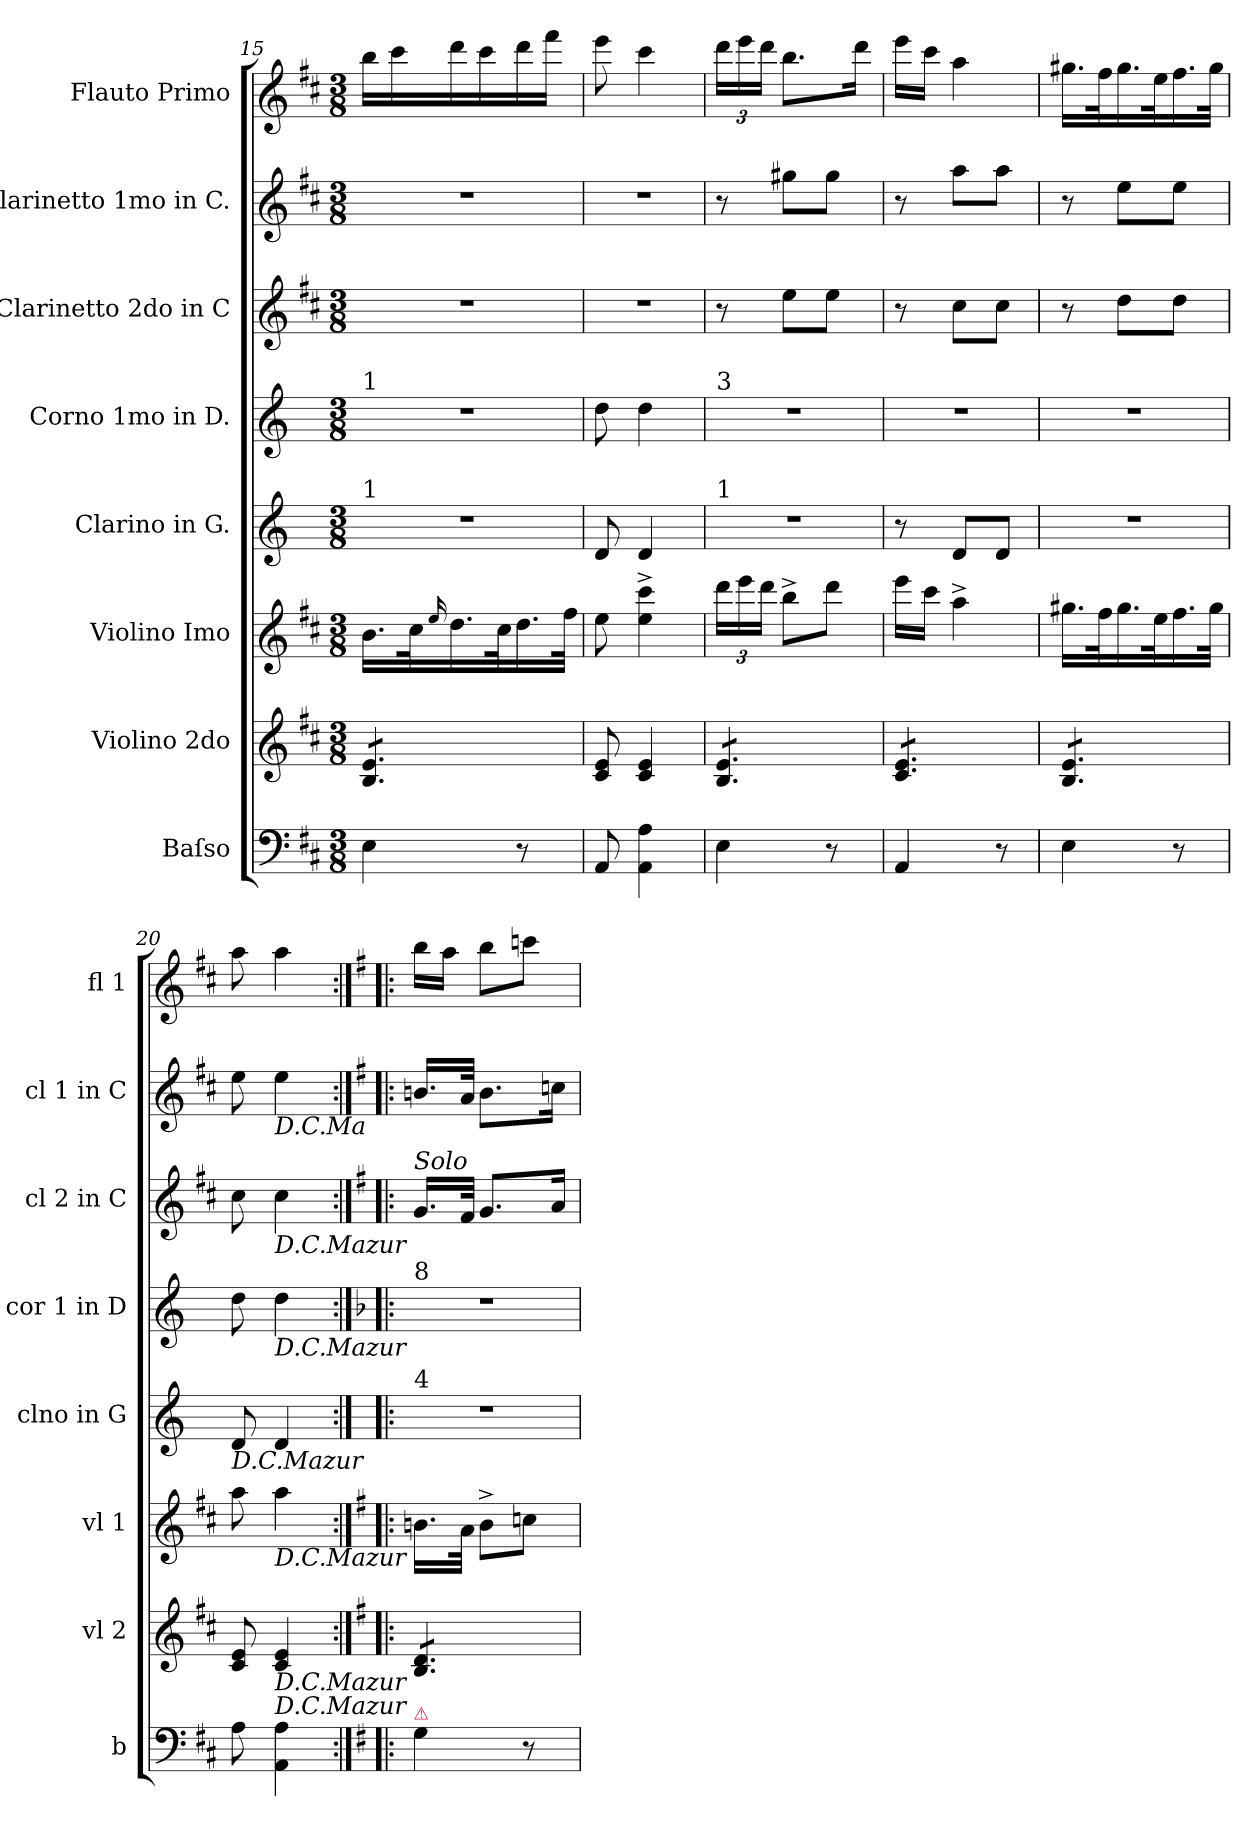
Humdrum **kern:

**kern	**kern	**kern	**kern	**kern	**kern	**kern	**kern
*part8	*part7	*part6	*part5	*part4	*part3	*part2	*part1
*staff8	*staff7	*staff6	*staff5	*staff4	*staff3	*staff2	*staff1
*I"Baſso	*I"Violino 2do	*I"Violino Imo	*I"Clarino in G.	*I"Corno 1mo in D.	*I"Clarinetto 2do in C	*I"Clarinetto 1mo in C.	*I"Flauto Primo
*I'b	*I'vl 2	*I'vl 1	*I'clno in G	*I'cor 1 in D	*I'cl 2 in C	*I'cl 1 in C	*I'fl 1
*clefF4	*clefG2	*clefG2	*clefG2	*clefG2	*clefG2	*clefG2	*clefG2
*	*	*	*ITrd3c5	*ITrd6c10	*	*	*
*k[f#c#]	*k[f#c#]	*k[f#c#]	*k[f#]	*k[f#c#]	*k[f#c#]	*k[f#c#]	*k[f#c#]
*D:	*D:	*D:	*	*D:	*D:	*D:	*D:
*M3/8	*M3/8	*M3/8	*M3/8	*M3/8	*M3/8	*M3/8	*M3/8
=15	=15	=15	=15	=15	=15	=15	=15
!	!	!	!	!LO:TX:a:t=1	!	!	!
!	!	!	!LO:TX:a:t=1	!	!	!	!
*	*tremolo	*	*	*	*	*	*
4E\	8B/ 8e/L	16.b\LL	4.r	4.r	4.r	4.r	16bb\LL
.	.	.	.	.	.	.	16ccc#\
.	.	32cc#\K	.	.	.	.	.
.	.	16qqee/	.	.	.	.	.
.	8B/ 8e/	16.dd\	.	.	.	.	16ddd\
.	.	.	.	.	.	.	16ccc#\
.	.	32cc#\K	.	.	.	.	.
8r	8B/ 8e/J	16.dd\	.	.	.	.	16ddd\
*	*Xtremolo	*	*	*	*	*	*
.	.	.	.	.	.	.	16fff#\JJ
.	.	32ff#\JJk	.	.	.	.	.
=16	=16	=16	=16	=16	=16	=16	=16
8AA/	8c#/ 8e/	8ee\	8A/	8e\	4.r	4.r	8eee\
4AA\ 4A\	4c#/ 4e/	4ee^<\ 4ccc#^<\	4A/	4e\	.	.	4ccc#\
=17	=17	=17	=17	=17	=17	=17	=17
!	!	!	!	!LO:TX:a:t=3	!	!	!
!	!	!	!LO:TX:a:t=1	!	!	!	!
*	*tremolo	*	*	*	*	*	*
4E\	8B/ 8e/L	24ddd\LL	4.r	4.r	8r	8r	24ddd\LL
.	.	24eee\	.	.	.	.	24eee\
.	.	24ddd\JJ	.	.	.	.	24ddd\JJ
.	8B/ 8e/	8bb^<\L	.	.	8ee\L	8gg#X\L	8.bb\L
8r	8B/ 8e/J	8ddd\J	.	.	8ee\J	8gg#\J	.
.	.	.	.	.	.	.	16ddd\Jk
=18	=18	=18	=18	=18	=18	=18	=18
4AA/	8c#/ 8e/L	16eee\LL	8r	4.r	8r	8r	16eee\LL
.	.	16ccc#\JJ	.	.	.	.	16ccc#\JJ
.	8c#/ 8e/	4aa^<\	8A/L	.	8cc#\L	8aa\L	4aa\
8r	8c#/ 8e/J	.	8A/J	.	8cc#\J	8aa\J	.
=19	=19	=19	=19	=19	=19	=19	=19
4E\	8B/ 8e/L	16.gg#X\LL	4.r	4.r	8r	8r	16.gg#XLL
.	.	32ff#\K	.	.	.	.	32ff#K
.	8B/ 8e/	16.gg#\	.	.	8dd\L	8ee\L	16.gg#
.	.	32ee\K	.	.	.	.	32eeK
8r	8B/ 8e/J	16.ff#\	.	.	8dd\J	8ee\J	16.ff#
*	*Xtremolo	*	*	*	*	*	*
.	.	32gg#\JJk	.	.	.	.	32gg#JJk
=20	=20	=20	=20	=20	=20	=20	=20
!	!	!	!LO:TX:b:i:t=D.C.Mazur	!	!	!	!
8A\	8c#/ 8e/	8aa\	8A/	8e\	8cc#\	8ee\	8aa
!	!	!	!	!	!	!LO:TX:b:i:t=D.C.Ma	!
!	!	!	!	!	!LO:TX:b:i:t=D.C.Mazur	!	!
!	!	!	!	!LO:TX:b:i:t=D.C.Mazur	!	!	!
!	!	!LO:TX:b:i:t=D.C.Mazur	!	!	!	!	!
!	!LO:TX:b:i:t=D.C.Mazur	!	!	!	!	!	!
!LO:TX:a:i:t=D.C.Mazur	!	!	!	!	!	!	!
4AA\ 4A\	4c#/ 4e/	4aa\	4A/	4e\	4cc#\	4ee\	4aa
=21:|!|:	=21:|!|:	=21:|!|:	=21:|!|:	=21:|!|:	=21:|!|:	=21:|!|:	=21:|!|:
*k[f#]	*k[f#]	*k[f#]	*k[f#]	*k[f#]	*k[f#]	*k[f#]	*k[f#]
!	!	!	!	!	!LO:TX:a:i:t=Solo	!	!
!	!	!	!	!LO:TX:a:t=8	!	!	!
!	!	!	!LO:TX:a:t=4	!	!	!	!
!	!LO:TX:a:color=crimson:t=⚠	!	!	!	!	!	!
!LO:TX:a:color=crimson:t=⚠	!	!	!	!	!	!	!
*	*tremolo	*	*	*	*	*	*
4G\	8B/ 8d/L	16.bn\LL	4.r	4.r	16.g/LL	16.bn/LL	16bbLL
.	.	.	.	.	.	.	16aaJJ
.	.	32a\JJk	.	.	32f#/JJk	32a/JJk	.
.	8B/ 8d/	8b^<\L	.	.	8.g/L	8.b\L	8bbL
8r	8B/ 8d/J	8ccn\J	.	.	.	.	8cccnJ
*	*Xtremolo	*	*	*	*	*	*
.	.	.	.	.	16a/Jk	16ccn\Jk	.
=	=	=	=	=	=	=	=
*-	*-	*-	*-	*-	*-	*-	*-
